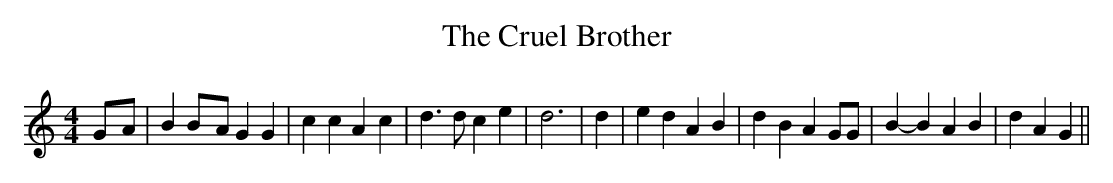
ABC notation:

X:1
T:The Cruel Brother
M:4/4
L:1/4
K:C
G/2-A/2| BB/2-A/2 G G| c c A c| d3/2 d/2 c e| d3| d| e d A B| d B A G/2G/2|\
 B- B A B| d A G||
